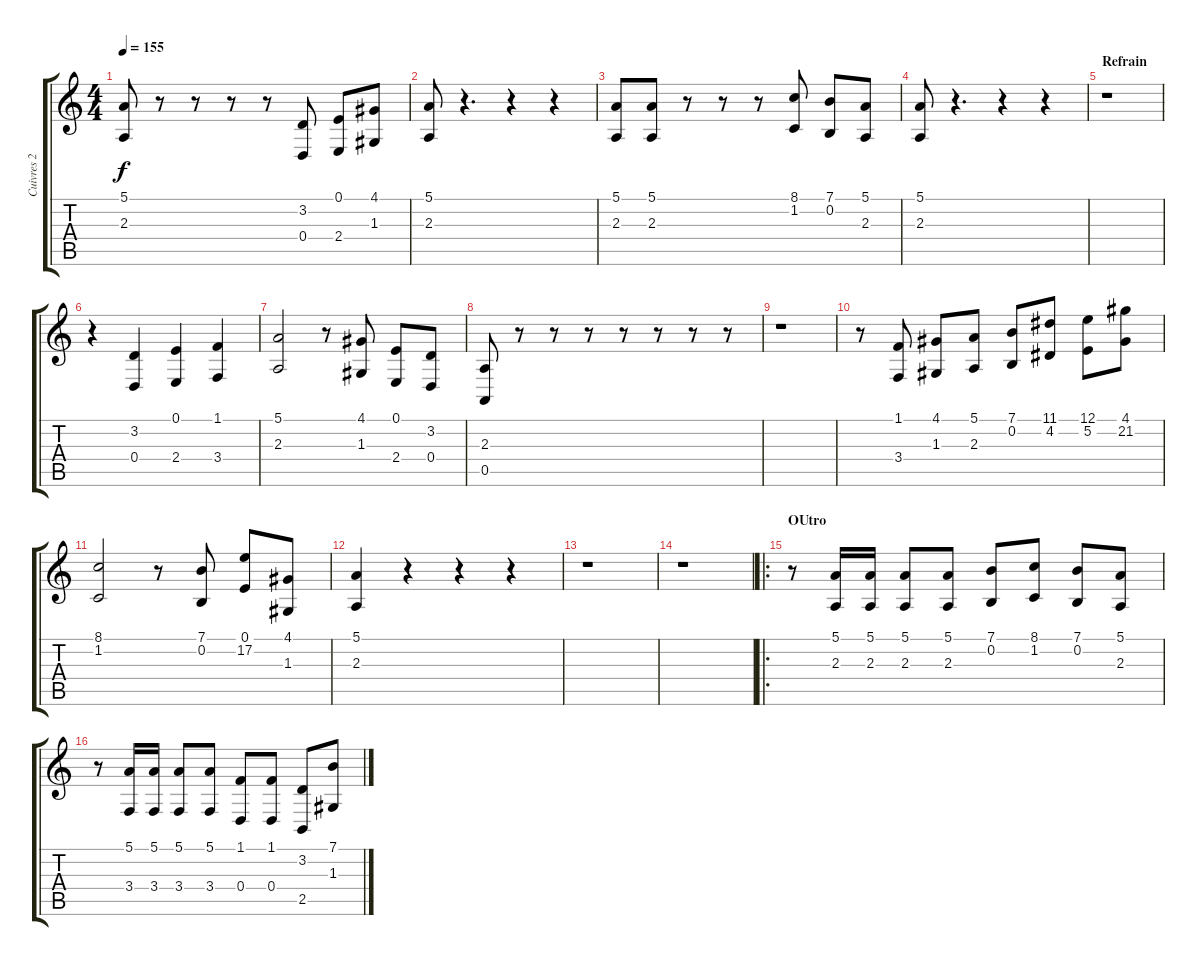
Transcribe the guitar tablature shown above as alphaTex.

\track ("Cuivres 2" "Cuivres 2") {instrument brasssection}
\staff {score tabs}
\tuning (E4 B3 G3 D3 A2 E2) {hide}
\ts (4 4)
\tempo 155
\clef g2
\ks c
(5.1 2.3).8{dy f} r.8 r.8 r.8 r.8 (3.2 0.4).8 (0.1 2.4).8 (4.1 1.3).8 |
(5.1 2.3).8 r.4{d} r.4 r.4 |
(5.1 2.3).8 (5.1 2.3).8 r.8 r.8 r.8 (8.1 1.2).8 (7.1 0.2).8 (5.1 2.3).8 |
(5.1 2.3).8 r.4{d} r.4 r.4 |
\section ("" "Refrain")
r.1 |
r.4 (3.2 0.4).4 (0.1 2.4).4 (1.1 3.4).4 |
(5.1 2.3).2 r.8 (4.1 1.3).8 (0.1 2.4).8 (3.2 0.4).8 |
(2.3 0.5).8 r.8 r.8 r.8 r.8 r.8 r.8 r.8 |
r.1 |
r.8 (1.1 3.4).8 (4.1 1.3).8 (5.1 2.3).8 (7.1 0.2).8 (11.1 4.2).8 (12.1 5.2).8 (4.1 21.2).8 |
(8.1 1.2).2 r.8 (7.1 0.2).8 (0.1 17.2).8 (4.1 1.3).8 |
(5.1 2.3).4 r.4 r.4 r.4 |
r.1 |
r.1 |
\ro
\section ("" "OUtro")
r.8 (5.1 2.3).16 (5.1 2.3).16 (5.1 2.3).8 (5.1 2.3).8 (7.1 0.2).8 (8.1 1.2).8 (7.1 0.2).8 (5.1 2.3).8 |
r.8 (5.1 3.4).16 (5.1 3.4).16 (5.1 3.4).8 (5.1 3.4).8 (1.1 0.4).8 (1.1 0.4).8 (3.2 2.5).8 (7.1 1.3).8
